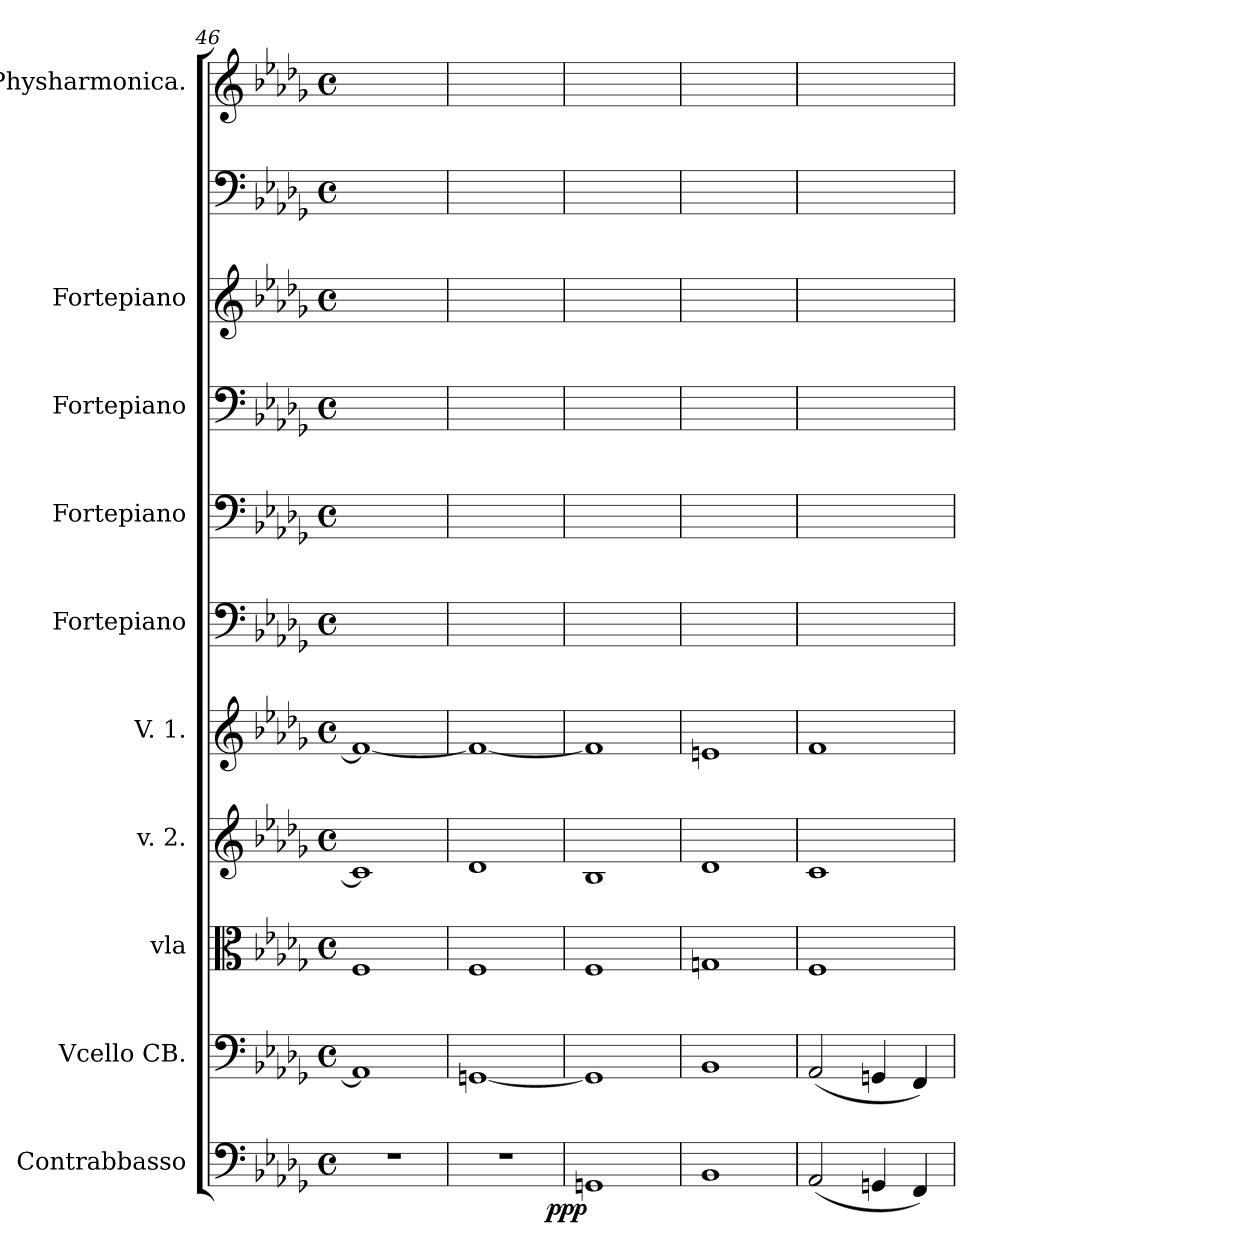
**kern	**dynam	**kern	**kern	**kern	**kern	**kern	**kern	**kern	**kern	**kern	**kern
*part11	*part11	*part10	*part9	*part8	*part7	*part6	*part5	*part4	*part3	*part2	*part1
*staff11	*staff11	*staff10	*staff9	*staff8	*staff7	*staff6	*staff5	*staff4	*staff3	*staff2	*staff1
*I"Contrabbasso	*	*I"Vcello CB.	*I"vla	*I"v. 2.	*I"V. 1.	*I"Fortepiano	*I"Fortepiano	*I"Fortepiano	*I"Fortepiano	*	*I"Physharmonica.
*I'Cb	*	*I'Cb	*I'Vla	*I'V	*I'V	*	*	*	*	*	*
*clefF4	*	*clefF4	*clefC3	*clefG2	*clefG2	*clefF4	*clefF4	*clefF4	*clefG2	*clefF4	*clefG2
*k[b-e-a-d-g-]	*	*k[b-e-a-d-g-]	*k[b-e-a-d-g-]	*k[b-e-a-d-g-]	*k[b-e-a-d-g-]	*k[b-e-a-d-g-]	*k[b-e-a-d-g-]	*k[b-e-a-d-g-]	*k[b-e-a-d-g-]	*k[b-e-a-d-g-]	*k[b-e-a-d-g-]
*M4/4	*	*M4/4	*M4/4	*M4/4	*M4/4	*M4/4	*M4/4	*M4/4	*M4/4	*M4/4	*M4/4
*met(c)	*	*met(c)	*met(c)	*met(c)	*met(c)	*met(c)	*met(c)	*met(c)	*met(c)	*met(c)	*met(c)
=46	=46	=46	=46	=46	=46	=46	=46	=46	=46	=46	=46
1r	.	1AA-/]	1F/	1c/]	1f/_>	1ryy	1ryy	1ryy	1ryy	1ryy	1ryy
=47	=47	=47	=47	=47	=47	=47	=47	=47	=47	=47	=47
1r	.	[1GGn/	1F/	1d-/	1f/_	1ryy	1ryy	1ryy	1ryy	1ryy	1ryy
=48	=48	=48	=48	=48	=48	=48	=48	=48	=48	=48	=48
!	!LO:DY:rj	!	!	!	!	!	!	!	!	!	!
1GGn/	ppp	1GG/]	1F/	1B-/	1f/]	1ryy	1ryy	1ryy	1ryy	1ryy	1ryy
=49	=49	=49	=49	=49	=49	=49	=49	=49	=49	=49	=49
1BB-/	.	1BB-/	1Gn/	1d-/	1en/	1ryy	1ryy	1ryy	1ryy	1ryy	1ryy
=50	=50	=50	=50	=50	=50	=50	=50	=50	=50	=50	=50
(2AA-/	.	(2AA-/	1F/	1c/	1f/	1ryy	1ryy	1ryy	1ryy	1ryy	1ryy
4GGn/	.	4GGn/	.	.	.	.	.	.	.	.	.
4FF/)	.	4FF/)	.	.	.	.	.	.	.	.	.
=	=	=	=	=	=	=	=	=	=	=	=
*-	*-	*-	*-	*-	*-	*-	*-	*-	*-	*-	*-
